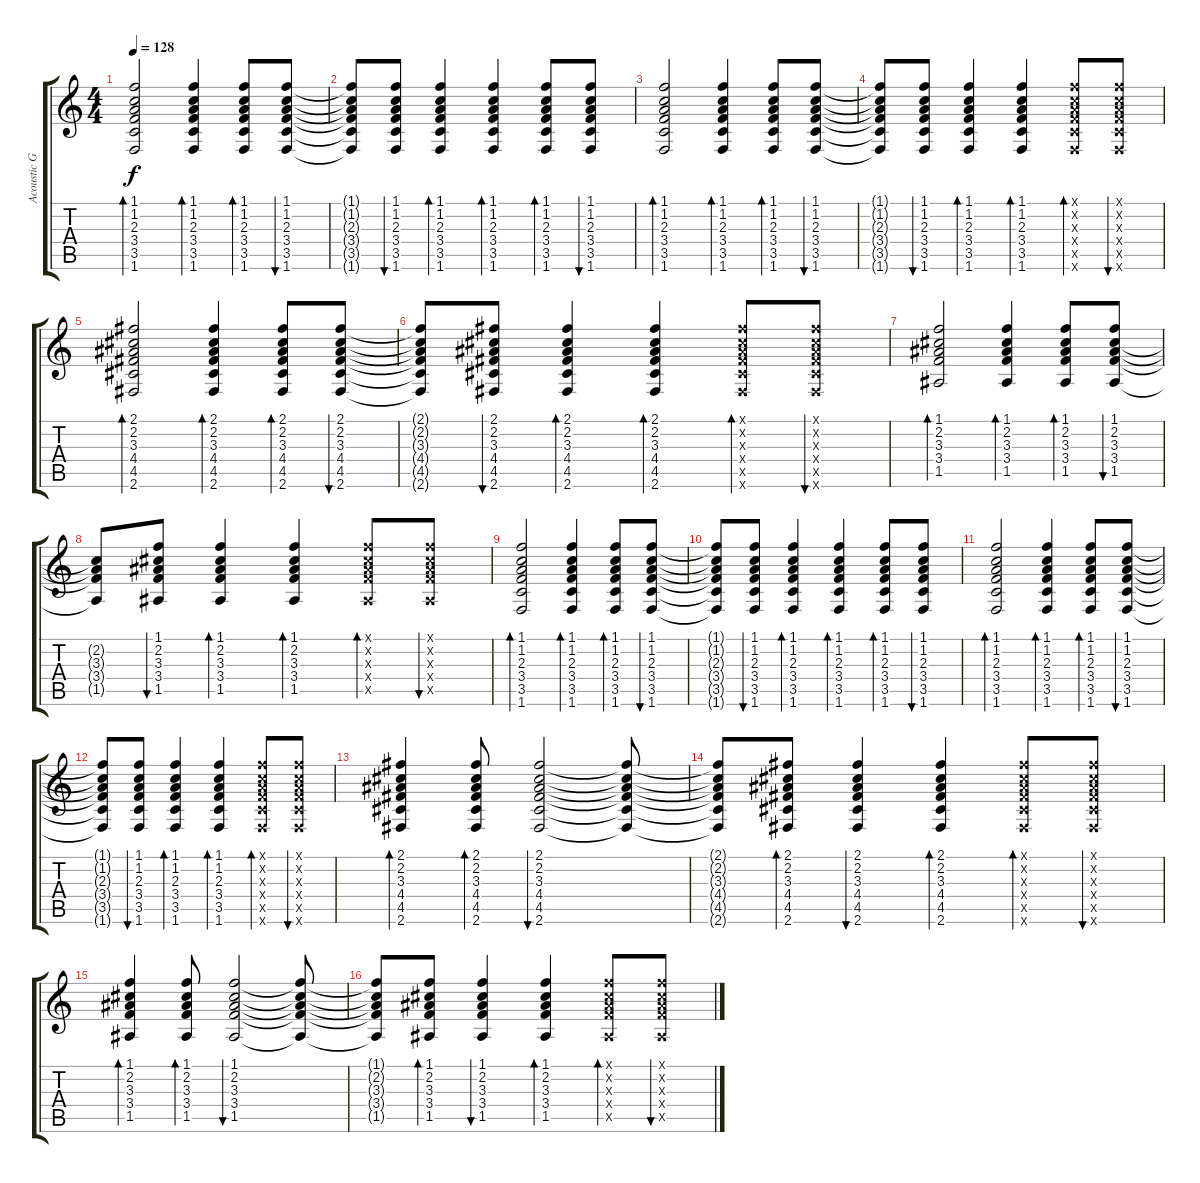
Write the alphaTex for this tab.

\track ("Acoustic Guitar 1" "Acoustic G") {instrument acousticguitarsteel}
\staff {score tabs}
\tuning (E4 B3 G3 D3 A2 E2) {hide}
\ts (4 4)
\tempo 128
\clef g2
\ks c
(1.1 1.2 2.3 3.4 3.5 1.6).2{bd 60 dy f} (1.1 1.2 2.3 3.4 3.5 1.6).4{bd 60} (1.1 1.2 2.3 3.4 3.5 1.6).8{bd 60} (1.1 1.2 2.3 3.4 3.5 1.6).8{bu 60} |
(1.1{t} 1.2{t} 2.3{t} 3.4{t} 3.5{t} 1.6{t}).8 (1.1 1.2 2.3 3.4 3.5 1.6).8{bu 60} (1.1 1.2 2.3 3.4 3.5 1.6).4{bd 60} (1.1 1.2 2.3 3.4 3.5 1.6).4{bd 60} (1.1 1.2 2.3 3.4 3.5 1.6).8{bd 60} (1.1 1.2 2.3 3.4 3.5 1.6).8{bu 60} |
(1.1 1.2 2.3 3.4 3.5 1.6).2{bd 60} (1.1 1.2 2.3 3.4 3.5 1.6).4{bd 60} (1.1 1.2 2.3 3.4 3.5 1.6).8{bd 60} (1.1 1.2 2.3 3.4 3.5 1.6).8{bu 60} |
(1.1{t} 1.2{t} 2.3{t} 3.4{t} 3.5{t} 1.6{t}).8 (1.1 1.2 2.3 3.4 3.5 1.6).8{bu 60} (1.1 1.2 2.3 3.4 3.5 1.6).4{bd 60} (1.1 1.2 2.3 3.4 3.5 1.6).4{bd 60} (1.1{x} 1.2{x} 2.3{x} 3.4{x} 3.5{x} 1.6{x}).8{bd 60} (1.1{x} 1.2{x} 2.3{x} 3.4{x} 3.5{x} 1.6{x}).8{bu 60} |
(2.1 2.2 3.3 4.4 4.5 2.6).2{bd 60} (2.1 2.2 3.3 4.4 4.5 2.6).4{bd 60} (2.1 2.2 3.3 4.4 4.5 2.6).8{bd 60} (2.1 2.2 3.3 4.4 4.5 2.6).8{bu 60} |
(2.1{t} 2.2{t} 3.3{t} 4.4{t} 4.5{t} 2.6{t}).8 (2.1 2.2 3.3 4.4 4.5 2.6).8{bu 60} (2.1 2.2 3.3 4.4 4.5 2.6).4{bd 60} (2.1 2.2 3.3 4.4 4.5 2.6).4{bd 60} (2.1{x} 2.2{x} 3.3{x} 4.4{x} 4.5{x} 2.6{x}).8{bd 60} (2.1{x} 2.2{x} 3.3{x} 4.4{x} 4.5{x} 2.6{x}).8{bu 60} |
(1.1 2.2 3.3 3.4 1.5).2{bd 60} (1.1 2.2 3.3 3.4 1.5).4{bd 60} (1.1 2.2 3.3 3.4 1.5).8{bd 60} (1.1 2.2 3.3 3.4 1.5).8{bu 60} |
(2.2{t} 3.3{t} 3.4{t} 1.5{t}).8 (1.1 2.2 3.3 3.4 1.5).8{bu 60} (1.1 2.2 3.3 3.4 1.5).4{bd 60} (1.1 2.2 3.3 3.4 1.5).4{bd 60} (1.1{x} 2.2{x} 3.3{x} 3.4{x} 1.5{x}).8{bd 60} (1.1{x} 2.2{x} 3.3{x} 3.4{x} 1.5{x}).8{bu 60} |
(1.1 1.2 2.3 3.4 3.5 1.6).2{bd 60} (1.1 1.2 2.3 3.4 3.5 1.6).4{bd 60} (1.1 1.2 2.3 3.4 3.5 1.6).8{bd 60} (1.1 1.2 2.3 3.4 3.5 1.6).8{bu 60} |
(1.1{t} 1.2{t} 2.3{t} 3.4{t} 3.5{t} 1.6{t}).8 (1.1 1.2 2.3 3.4 3.5 1.6).8{bu 60} (1.1 1.2 2.3 3.4 3.5 1.6).4{bd 60} (1.1 1.2 2.3 3.4 3.5 1.6).4{bd 60} (1.1 1.2 2.3 3.4 3.5 1.6).8{bd 60} (1.1 1.2 2.3 3.4 3.5 1.6).8{bu 60} |
(1.1 1.2 2.3 3.4 3.5 1.6).2{bd 60} (1.1 1.2 2.3 3.4 3.5 1.6).4{bd 60} (1.1 1.2 2.3 3.4 3.5 1.6).8{bd 60} (1.1 1.2 2.3 3.4 3.5 1.6).8{bu 60} |
(1.1{t} 1.2{t} 2.3{t} 3.4{t} 3.5{t} 1.6{t}).8 (1.1 1.2 2.3 3.4 3.5 1.6).8{bu 60} (1.1 1.2 2.3 3.4 3.5 1.6).4{bd 60} (1.1 1.2 2.3 3.4 3.5 1.6).4{bd 60} (1.1{x} 1.2{x} 2.3{x} 3.4{x} 3.5{x} 1.6{x}).8{bd 60} (1.1{x} 1.2{x} 2.3{x} 3.4{x} 3.5{x} 1.6{x}).8{bu 60} |
(2.1 2.2 3.3 4.4 4.5 2.6).4{bd 60} (2.1 2.2 3.3 4.4 4.5 2.6).8{bd 60} (2.1 2.2 3.3 4.4 4.5 2.6).2{bu 60} (2.1{t} 2.2{t} 3.3{t} 4.4{t} 4.5{t} 2.6{t}).8 |
(2.1{t} 2.2{t} 3.3{t} 4.4{t} 4.5{t} 2.6{t}).8 (2.1 2.2 3.3 4.4 4.5 2.6).8{bd 60} (2.1 2.2 3.3 4.4 4.5 2.6).4{bu 60} (2.1 2.2 3.3 4.4 4.5 2.6).4{bd 60} (2.1{x} 2.2{x} 3.3{x} 4.4{x} 4.5{x} 2.6{x}).8{bd 60} (2.1{x} 2.2{x} 3.3{x} 4.4{x} 4.5{x} 2.6{x}).8{bu 60} |
(1.1 2.2 3.3 3.4 1.5).4{bd 60} (1.1 2.2 3.3 3.4 1.5).8{bd 60} (1.1 2.2 3.3 3.4 1.5).2{bu 60} (1.1{t} 2.2{t} 3.3{t} 3.4{t} 1.5{t}).8 |
(1.1{t} 2.2{t} 3.3{t} 3.4{t} 1.5{t}).8 (1.1 2.2 3.3 3.4 1.5).8{bd 60} (1.1 2.2 3.3 3.4 1.5).4{bu 60} (1.1 2.2 3.3 3.4 1.5).4{bd 60} (1.1{x} 2.2{x} 3.3{x} 3.4{x} 1.5{x}).8{bd 60} (1.1{x} 2.2{x} 3.3{x} 3.4{x} 1.5{x}).8{bu 60}
